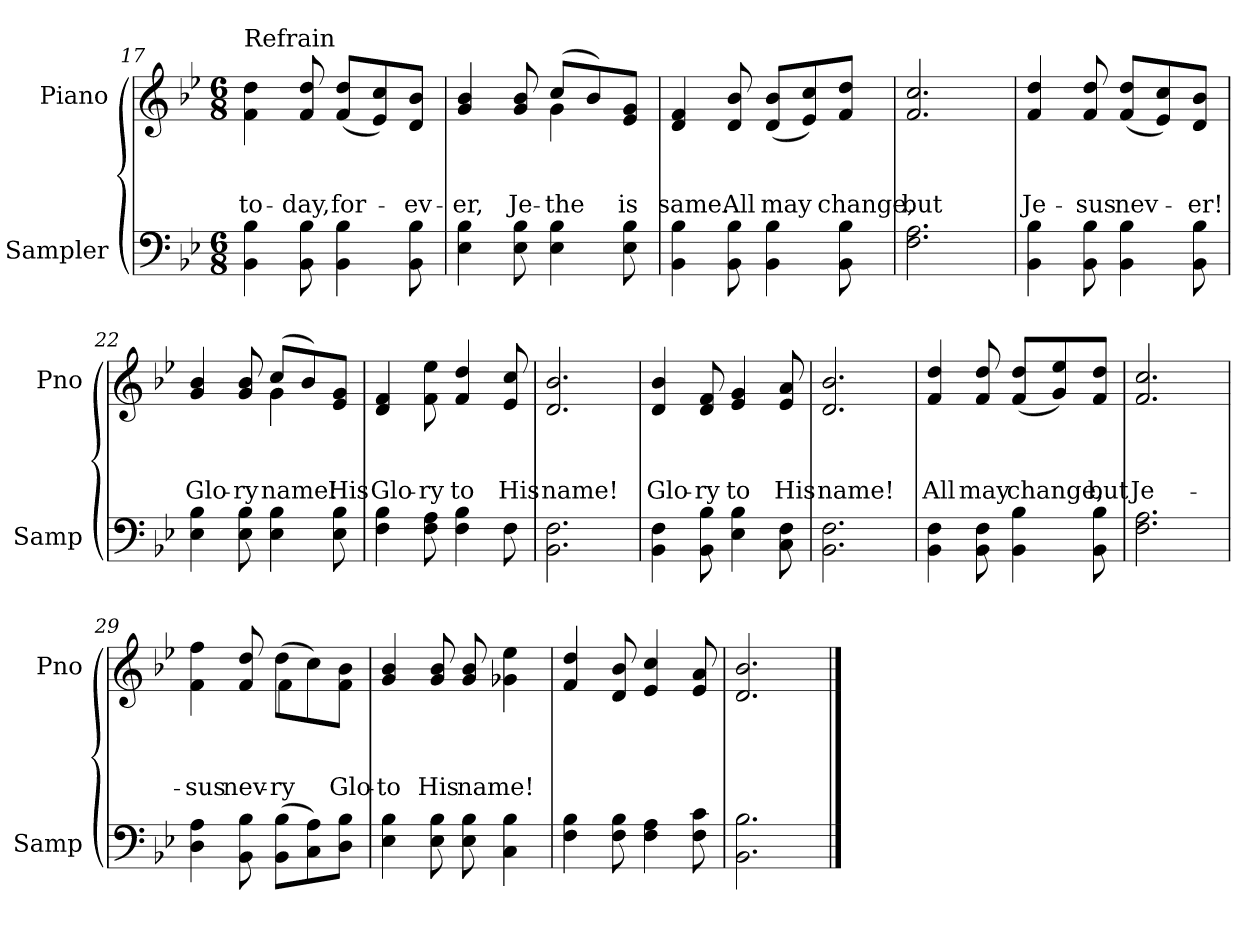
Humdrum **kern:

**kern	**kern	**text	**text	**text
*part2	*part1	*part1	*part1	*part1
*staff2	*staff1	*staff1	*staff1	*staff1
*I"Sampler	*I"Piano	*	*	*
*I'Samp	*I'Pno	*	*	*
*clefF4	*clefG2	*	*	*
*k[b-e-]	*k[b-e-]	*	*	*
*B-:	*B-:	*	*	*
*M6/8	*M6/8	*	*	*
=17	=17	=17	=17	=17
!	!LO:TX:t=Refrain	!	!	!
4BB- 4B-	4f\ 4dd\	.	.	to-
8BB- 8B-	8f 8dd	.	.	-day,
4BB- 4B-	(8f/ 8dd/L	.	.	for-
.	8e-/ 8cc/)	.	.	.
8BB- 8B-	8d/ 8b-/J	.	.	-ev-
=18	=18	=18	=18	=18
*	*^	*	*	*
4E- 4B-	4g 4b-	4.ryy	.	.	-er,
8E- 8B-	8g 8b-	.	.	.	Je-
4E- 4B-	(8cc/L	4g	.	.	the
.	8b-/)	.	.	.	.
8E- 8B-	8e-/ 8g/J	8ryy	.	.	is
*	*v	*v	*	*	*
=19	=19	=19	=19	=19
4BB- 4B-	4d 4f	.	.	same.
8BB- 8B-	8d 8b-	.	.	All
4BB- 4B-	(8d/ 8b-/L	.	.	may
.	8e-/ 8cc/)	.	.	.
8BB- 8B-	8f/ 8dd/J	.	.	change,
=20	=20	=20	=20	=20
2.F 2.A	2.f 2.cc	.	.	but
=21	=21	=21	=21	=21
4BB- 4B-	4f 4dd	.	.	Je-
8BB- 8B-	8f 8dd	.	.	-sus
4BB- 4B-	(8f/ 8dd/L	.	.	nev-
.	8e-/ 8cc/)	.	.	.
8BB- 8B-	8d/ 8b-/J	.	.	-er!
=22	=22	=22	=22	=22
*	*^	*	*	*
4E- 4B-	4g 4b-	4.ryy	.	.	Glo-
8E- 8B-	8g 8b-	.	.	.	-ry
4E- 4B-	(8cc/L	4g	.	.	name!
.	8b-/)	.	.	.	.
8E- 8B-	8e-/ 8g/J	8ryy	.	.	His
*	*v	*v	*	*	*
=23	=23	=23	=23	=23
4F 4B-	4d 4f	.	.	Glo-
8F 8A	8f 8ee-	.	.	-ry
4F 4B-	4f 4dd	.	.	to
8F	8e- 8cc	.	.	His
=24	=24	=24	=24	=24
2.BB- 2.F	2.d 2.b-	.	.	name!
=25	=25	=25	=25	=25
4BB- 4F	4d 4b-	.	.	Glo-
8BB- 8B-	8d 8f	.	.	-ry
4E- 4B-	4e- 4g	.	.	to
8C 8F	8e- 8a	.	.	His
=26	=26	=26	=26	=26
2.BB- 2.F	2.d 2.b-	.	.	name!
=27	=27	=27	=27	=27
4BB- 4F	4f 4dd	.	.	All
8BB- 8F	8f 8dd	.	.	may
4BB- 4B-	(8f/ 8dd/L	.	.	change,
.	8g/ 8ee-/)	.	.	.
8BB- 8B-	8f/ 8dd/J	.	.	but
=28	=28	=28	=28	=28
2.F 2.A	2.f 2.cc	.	.	Je-
=29	=29	=29	=29	=29
*	*^	*	*	*
4D 4A	4f 4ff	4.ryy	.	.	-sus
8BB- 8B-	8f 8dd	.	.	.	nev-
(8BB-\ 8B-\L	(8dd\L	4f	.	.	-ry
8C\ 8A\)	8cc\)	.	.	.	.
8D\ 8B-\J	8f\ 8b-\J	8ryy	.	.	Glo-
*	*v	*v	*	*	*
=30	=30	=30	=30	=30
4E- 4B-	4g 4b-	.	.	to
8E- 8B-	8g 8b-	.	.	His
8E- 8B-	8g 8b-	.	.	name!
4C 4B-	4g-X 4ee-	.	.	.
=31	=31	=31	=31	=31
4F 4B-	4f 4dd	.	.	.
8F 8B-	8d 8b-	.	.	.
4F 4A	4e- 4cc	.	.	.
8F 8c	8e- 8a	.	.	.
=32	=32	=32	=32	=32
2.BB- 2.B-	2.d 2.b-	.	.	.
==	==	==	==	==
*-	*-	*-	*-	*-
